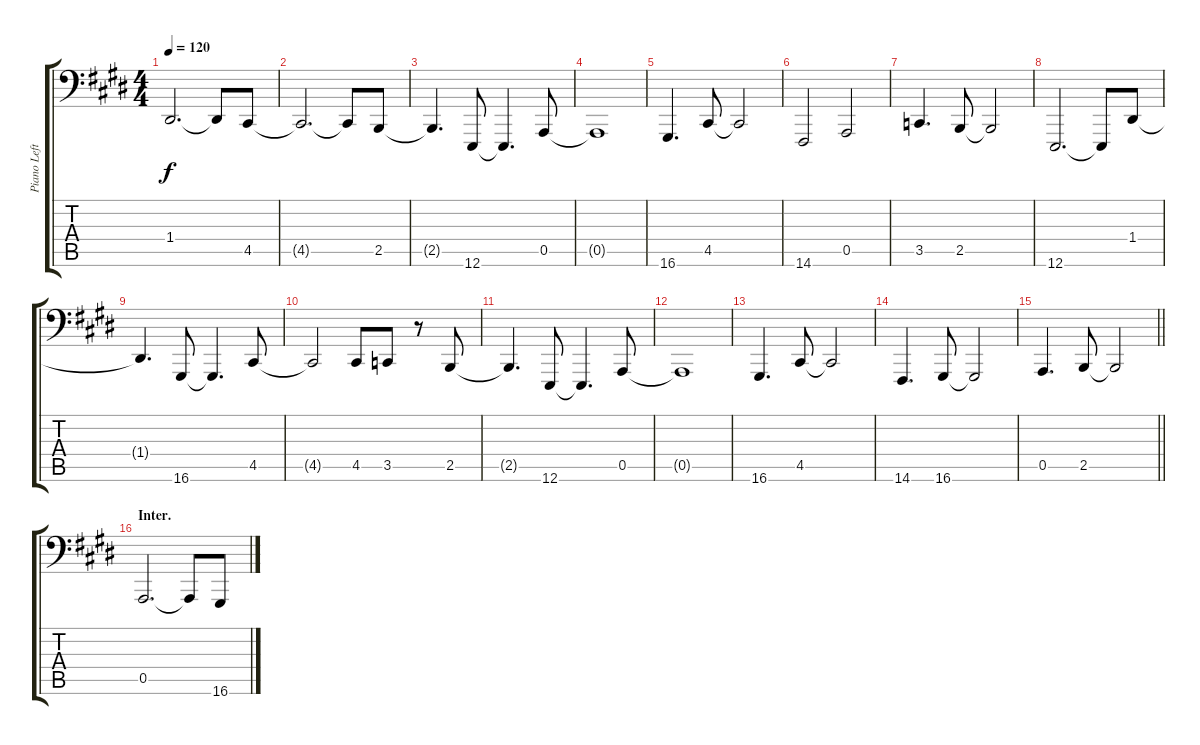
\track ("Piano Left (Kotobuki Tsumugi)" "Piano Left") {instrument electricgrandpiano}
\staff {score tabs}
\tuning (E3 B2 G2 D2 A1 E0) {hide}
\ts (4 4)
\tempo 120
\clef f4
\ks e
1.4{t}.2{d dy f} 1.4{t}.8 4.5.8 |
4.5{t}.2{d} 4.5{t}.8 2.5.8 |
2.5{t}.4{d} 12.6.8 12.6{t}.4{d} 0.5.8 |
0.5{t}.1 |
16.6.4{d} 4.5.8 4.5{t}.2 |
14.6.2 0.5.2 |
3.5.4{d} 2.5.8 2.5{t}.2 |
12.6.2{d} 12.6{t}.8 1.4.8 |
1.4{t}.4{d} 16.6.8 16.6{t}.4{d} 4.5.8 |
4.5{t}.2 4.5.8 3.5.8 r.8 2.5.8 |
2.5{t}.4{d} 12.6.8 12.6{t}.4{d} 0.5.8 |
0.5{t}.1 |
16.6.4{d} 4.5.8 4.5{t}.2 |
14.6.4{d} 16.6.8 16.6{t}.2 |
\barLineRight lightlight
0.5.4{d} 2.5.8 2.5{t}.2 |
\section ("" "Inter.")
0.5.2{d} 0.5{t}.8 16.6.8
